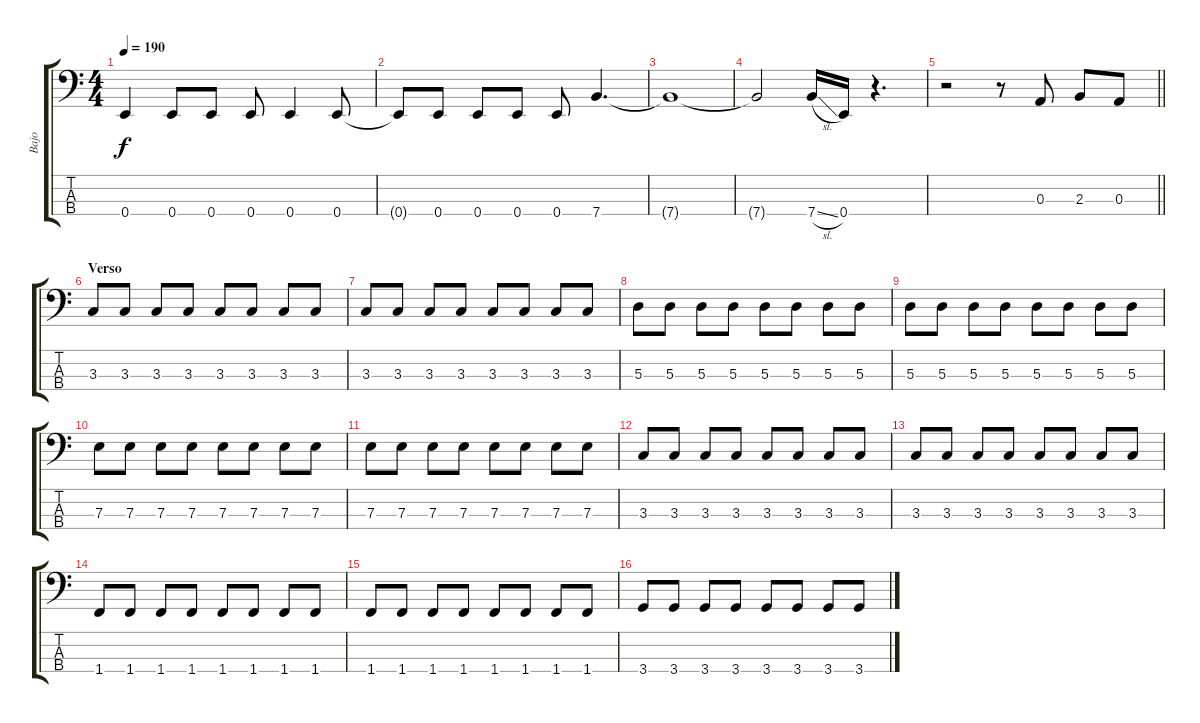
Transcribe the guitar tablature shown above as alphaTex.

\track ("Bajo" "Bajo") {instrument overdrivenguitar}
\staff {score tabs}
\tuning (G2 D2 A1 E1) {hide}
\ts (4 4)
\tempo 190
\clef f4
\ks c
0.4.4{dy f} 0.4.8 0.4.8 0.4.8 0.4.4 0.4.8 |
0.4{t}.8 0.4.8 0.4.8 0.4.8 0.4.8 7.4.4{d} |
7.4{t}.1 |
7.4{t}.2 7.4{sl}.16 0.4.16 r.4{d} |
\barLineRight lightlight
r.2 r.8 0.3.8 2.3.8 0.3.8 |
\section ("" "Verso")
3.3.8 3.3.8 3.3.8 3.3.8 3.3.8 3.3.8 3.3.8 3.3.8 |
3.3.8 3.3.8 3.3.8 3.3.8 3.3.8 3.3.8 3.3.8 3.3.8 |
5.3.8 5.3.8 5.3.8 5.3.8 5.3.8 5.3.8 5.3.8 5.3.8 |
5.3.8 5.3.8 5.3.8 5.3.8 5.3.8 5.3.8 5.3.8 5.3.8 |
7.3.8 7.3.8 7.3.8 7.3.8 7.3.8 7.3.8 7.3.8 7.3.8 |
7.3.8 7.3.8 7.3.8 7.3.8 7.3.8 7.3.8 7.3.8 7.3.8 |
3.3.8 3.3.8 3.3.8 3.3.8 3.3.8 3.3.8 3.3.8 3.3.8 |
3.3.8 3.3.8 3.3.8 3.3.8 3.3.8 3.3.8 3.3.8 3.3.8 |
1.4.8 1.4.8 1.4.8 1.4.8 1.4.8 1.4.8 1.4.8 1.4.8 |
1.4.8 1.4.8 1.4.8 1.4.8 1.4.8 1.4.8 1.4.8 1.4.8 |
3.4.8 3.4.8 3.4.8 3.4.8 3.4.8 3.4.8 3.4.8 3.4.8
